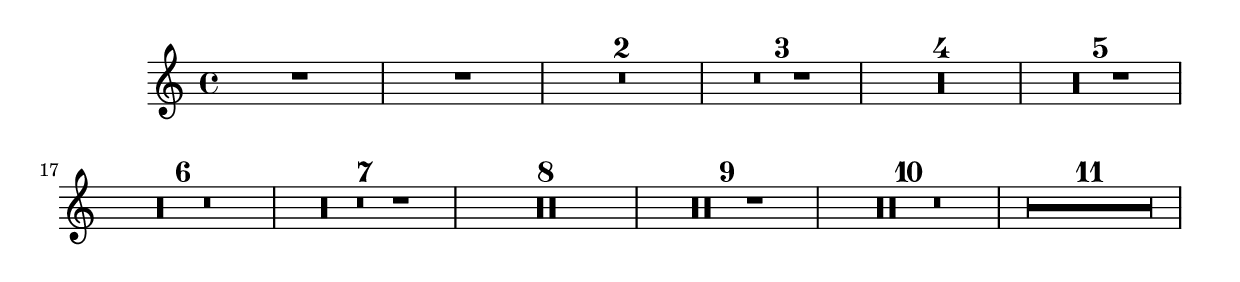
\version "1.7.18"

\header{
texidoc="
If @code{Score.skipBars} is set,
the signs for four, two, and one measure rest are combined to
produce the graphical representation of rests for up to 10 bars.
The number of bars will be written above the sign.
"
}

thenotes = \notes \relative cis' {
\property Score. skipBars = ##t
\time 4/4
R1 |
R1*1 |
R1*2 |
R1*3 |
R1*4 |
R1*5 |
R1*6 |
R1*7 |
R1*8 |
R1*9 |
R1*10 |
R1*11 | 
}

\score { < \context Staff \thenotes

	>
}
%% new-chords-done %%
